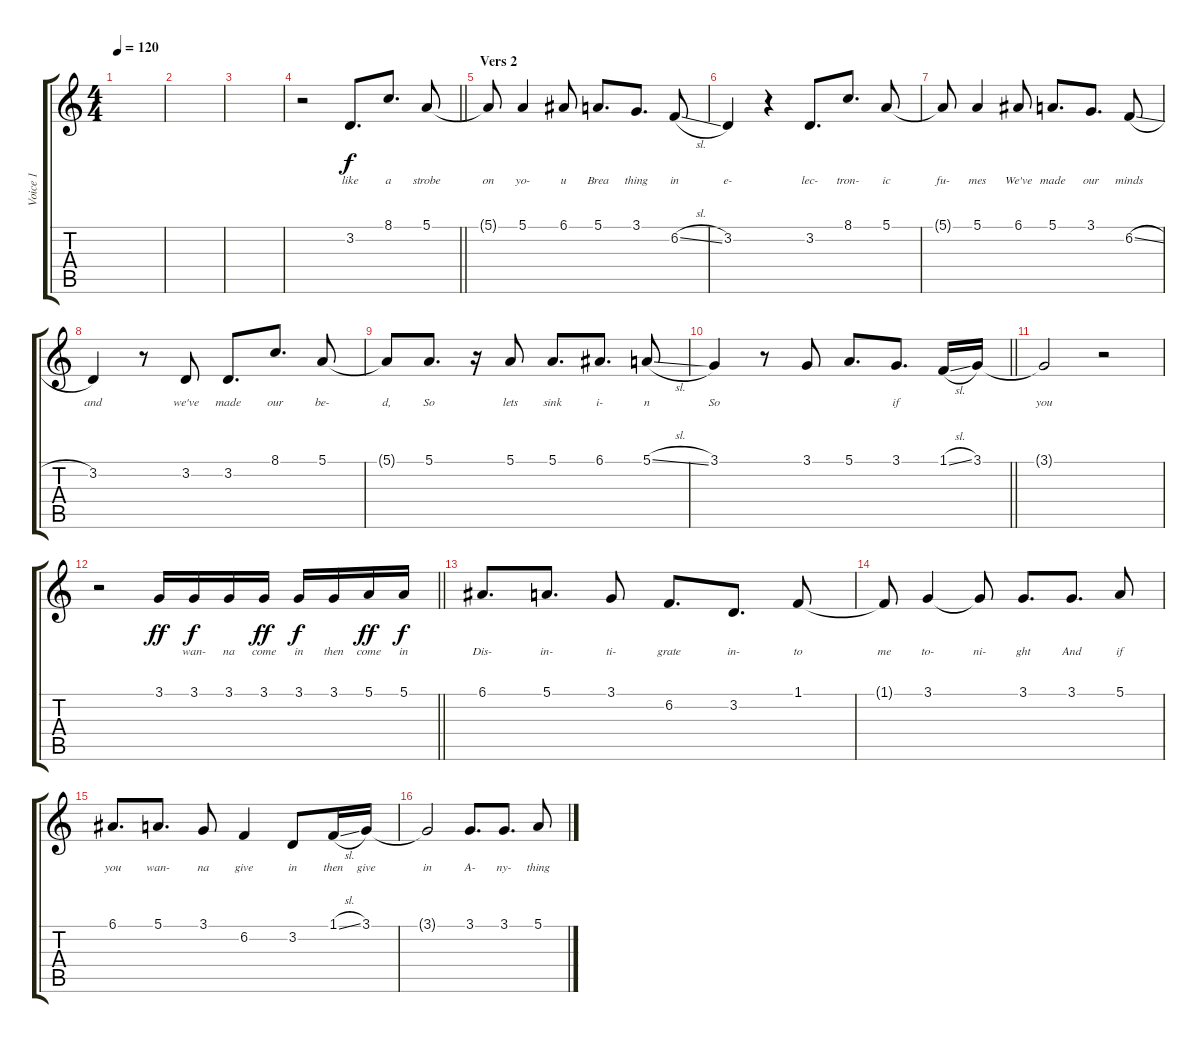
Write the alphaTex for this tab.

\track ("Voice 1" "Voice 1") {instrument tenorsax}
\staff {score tabs}
\tuning (E4 B3 G3 D3 A2 E2) {hide}
\ts (4 4)
\tempo 120
\clef g2
\ks c
|
|
|
\barLineRight lightlight
r.2 3.2.8{d lyrics (0 "like") lyrics (1 "") lyrics (2 "") lyrics (3 "") lyrics (4 "")} 8.1.8{d lyrics (0 "a") lyrics (1 "") lyrics (2 "") lyrics (3 "") lyrics (4 "")} 5.1.8{lyrics (0 "strobe") lyrics (1 "") lyrics (2 "") lyrics (3 "") lyrics (4 "")} |
\section ("" "Vers 2")
5.1{t}.8{lyrics (0 "on") lyrics (1 "") lyrics (2 "") lyrics (3 "") lyrics (4 "")} 5.1.4{lyrics (0 "yo-") lyrics (1 "") lyrics (2 "") lyrics (3 "") lyrics (4 "")} 6.1.8{lyrics (0 "u") lyrics (1 "") lyrics (2 "") lyrics (3 "") lyrics (4 "")} 5.1.8{d lyrics (0 "Brea") lyrics (1 "") lyrics (2 "") lyrics (3 "") lyrics (4 "")} 3.1.8{d lyrics (0 "thing") lyrics (1 "") lyrics (2 "") lyrics (3 "") lyrics (4 "")} 6.2{sl}.8{lyrics (0 "in") lyrics (1 "") lyrics (2 "") lyrics (3 "") lyrics (4 "")} |
3.2.4{lyrics (0 "e-") lyrics (1 "") lyrics (2 "") lyrics (3 "") lyrics (4 "")} r.4 3.2.8{d lyrics (0 "lec-") lyrics (1 "") lyrics (2 "") lyrics (3 "") lyrics (4 "")} 8.1.8{d lyrics (0 "tron-") lyrics (1 "") lyrics (2 "") lyrics (3 "") lyrics (4 "")} 5.1.8{lyrics (0 "ic") lyrics (1 "") lyrics (2 "") lyrics (3 "") lyrics (4 "")} |
5.1{t}.8{lyrics (0 "fu-") lyrics (1 "") lyrics (2 "") lyrics (3 "") lyrics (4 "")} 5.1.4{lyrics (0 "mes") lyrics (1 "") lyrics (2 "") lyrics (3 "") lyrics (4 "")} 6.1.8{lyrics (0 "We've") lyrics (1 "") lyrics (2 "") lyrics (3 "") lyrics (4 "")} 5.1.8{d lyrics (0 "made") lyrics (1 "") lyrics (2 "") lyrics (3 "") lyrics (4 "")} 3.1.8{d lyrics (0 "our") lyrics (1 "") lyrics (2 "") lyrics (3 "") lyrics (4 "")} 6.2{sl}.8{lyrics (0 "minds") lyrics (1 "") lyrics (2 "") lyrics (3 "") lyrics (4 "")} |
3.2.4{lyrics (0 "and") lyrics (1 "") lyrics (2 "") lyrics (3 "") lyrics (4 "")} r.8 3.2.8{lyrics (0 "we've") lyrics (1 "") lyrics (2 "") lyrics (3 "") lyrics (4 "")} 3.2.8{d lyrics (0 "made") lyrics (1 "") lyrics (2 "") lyrics (3 "") lyrics (4 "")} 8.1.8{d lyrics (0 "our") lyrics (1 "") lyrics (2 "") lyrics (3 "") lyrics (4 "")} 5.1.8{lyrics (0 "be-") lyrics (1 "") lyrics (2 "") lyrics (3 "") lyrics (4 "")} |
5.1{t}.8{lyrics (0 "d,") lyrics (1 "") lyrics (2 "") lyrics (3 "") lyrics (4 "")} 5.1.8{d lyrics (0 "So") lyrics (1 "") lyrics (2 "") lyrics (3 "") lyrics (4 "")} r.16 5.1.8{lyrics (0 "lets") lyrics (1 "") lyrics (2 "") lyrics (3 "") lyrics (4 "")} 5.1.8{d lyrics (0 "sink") lyrics (1 "") lyrics (2 "") lyrics (3 "") lyrics (4 "")} 6.1.8{d lyrics (0 "i-") lyrics (1 "") lyrics (2 "") lyrics (3 "") lyrics (4 "")} 5.1{sl}.8{lyrics (0 "n") lyrics (1 "") lyrics (2 "") lyrics (3 "") lyrics (4 "")} |
\barLineRight lightlight
3.1.4{lyrics (0 "So") lyrics (1 "") lyrics (2 "") lyrics (3 "") lyrics (4 "")} r.8 3.1.8{lyrics (0 "") lyrics (1 "") lyrics (2 "") lyrics (3 "") lyrics (4 "")} 5.1.8{d lyrics (0 "") lyrics (1 "") lyrics (2 "") lyrics (3 "") lyrics (4 "")} 3.1.8{d lyrics (0 "if") lyrics (1 "") lyrics (2 "") lyrics (3 "") lyrics (4 "")} 1.1{sl}.16{lyrics (0 "") lyrics (1 "") lyrics (2 "") lyrics (3 "") lyrics (4 "")} 3.1.16{lyrics (0 "") lyrics (1 "") lyrics (2 "") lyrics (3 "") lyrics (4 "")} |
3.1{t}.2{lyrics (0 "you") lyrics (1 "") lyrics (2 "") lyrics (3 "") lyrics (4 "")} r.2 |
\barLineRight lightlight
r.2 3.1.16{lyrics (0 "") lyrics (1 "") lyrics (2 "") lyrics (3 "") lyrics (4 "") dy ff} 3.1.16{lyrics (0 "wan-") lyrics (1 "") lyrics (2 "") lyrics (3 "") lyrics (4 "") dy f} 3.1.16{lyrics (0 "na") lyrics (1 "") lyrics (2 "") lyrics (3 "") lyrics (4 "")} 3.1.16{lyrics (0 "come") lyrics (1 "") lyrics (2 "") lyrics (3 "") lyrics (4 "") dy ff} 3.1.16{lyrics (0 "in") lyrics (1 "") lyrics (2 "") lyrics (3 "") lyrics (4 "") dy f} 3.1.16{lyrics (0 "then") lyrics (1 "") lyrics (2 "") lyrics (3 "") lyrics (4 "")} 5.1.16{lyrics (0 "come") lyrics (1 "") lyrics (2 "") lyrics (3 "") lyrics (4 "") dy ff} 5.1.16{lyrics (0 "in") lyrics (1 "") lyrics (2 "") lyrics (3 "") lyrics (4 "") dy f} |
6.1.8{d lyrics (0 "Dis-") lyrics (1 "") lyrics (2 "") lyrics (3 "") lyrics (4 "")} 5.1.8{d lyrics (0 "in-") lyrics (1 "") lyrics (2 "") lyrics (3 "") lyrics (4 "")} 3.1.8{lyrics (0 "ti-") lyrics (1 "") lyrics (2 "") lyrics (3 "") lyrics (4 "")} 6.2.8{d lyrics (0 "grate") lyrics (1 "") lyrics (2 "") lyrics (3 "") lyrics (4 "")} 3.2.8{d lyrics (0 "in-") lyrics (1 "") lyrics (2 "") lyrics (3 "") lyrics (4 "")} 1.1.8{lyrics (0 "to") lyrics (1 "") lyrics (2 "") lyrics (3 "") lyrics (4 "")} |
1.1{t}.8{lyrics (0 "me") lyrics (1 "") lyrics (2 "") lyrics (3 "") lyrics (4 "")} 3.1.4{lyrics (0 "to-") lyrics (1 "") lyrics (2 "") lyrics (3 "") lyrics (4 "")} 3.1{t}.8{lyrics (0 "ni-") lyrics (1 "") lyrics (2 "") lyrics (3 "") lyrics (4 "")} 3.1.8{d lyrics (0 "ght") lyrics (1 "") lyrics (2 "") lyrics (3 "") lyrics (4 "")} 3.1.8{d lyrics (0 "And") lyrics (1 "") lyrics (2 "") lyrics (3 "") lyrics (4 "")} 5.1.8{lyrics (0 "if") lyrics (1 "") lyrics (2 "") lyrics (3 "") lyrics (4 "")} |
6.1.8{d lyrics (0 "you") lyrics (1 "") lyrics (2 "") lyrics (3 "") lyrics (4 "")} 5.1.8{d lyrics (0 "wan-") lyrics (1 "") lyrics (2 "") lyrics (3 "") lyrics (4 "")} 3.1.8{lyrics (0 "na") lyrics (1 "") lyrics (2 "") lyrics (3 "") lyrics (4 "")} 6.2.4{lyrics (0 "give") lyrics (1 "") lyrics (2 "") lyrics (3 "") lyrics (4 "")} 3.2.8{lyrics (0 "in") lyrics (1 "") lyrics (2 "") lyrics (3 "") lyrics (4 "")} 1.1{sl}.16{lyrics (0 "then") lyrics (1 "") lyrics (2 "") lyrics (3 "") lyrics (4 "")} 3.1.16{lyrics (0 "give") lyrics (1 "") lyrics (2 "") lyrics (3 "") lyrics (4 "")} |
3.1{t}.2{lyrics (0 "in") lyrics (1 "") lyrics (2 "") lyrics (3 "") lyrics (4 "")} 3.1.8{d lyrics (0 "A-") lyrics (1 "") lyrics (2 "") lyrics (3 "") lyrics (4 "")} 3.1.8{d lyrics (0 "ny-") lyrics (1 "") lyrics (2 "") lyrics (3 "") lyrics (4 "")} 5.1.8{lyrics (0 "thing") lyrics (1 "") lyrics (2 "") lyrics (3 "") lyrics (4 "")}
